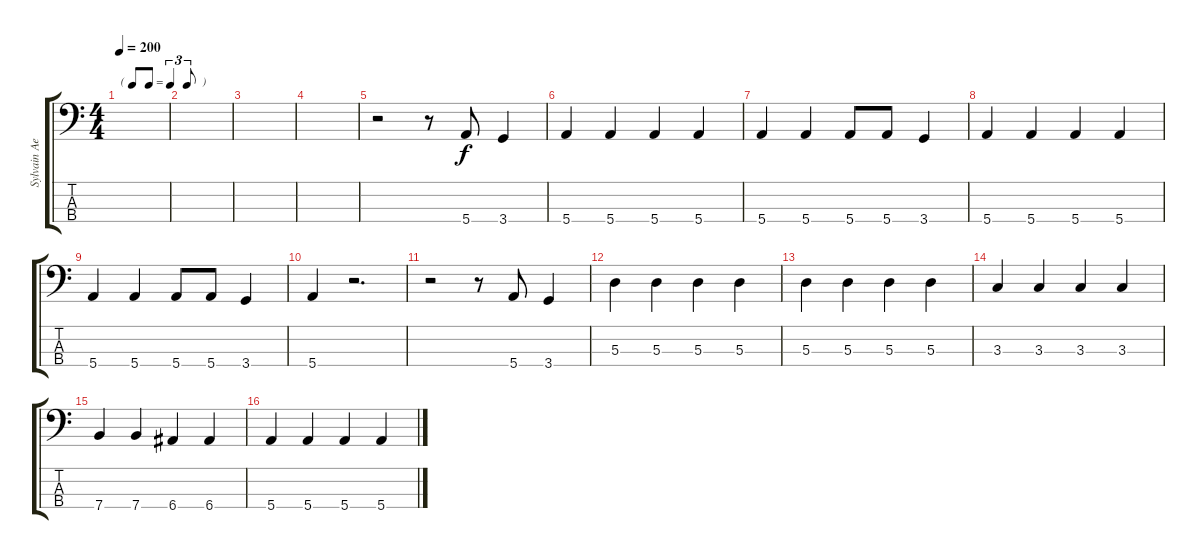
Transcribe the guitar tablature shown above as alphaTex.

\track ("Sylvain Aertbeliën" "Sylvain Ae") {instrument electricbassfinger}
\staff {score tabs}
\tuning (G2 D2 A1 E1) {hide}
\ts (4 4)
\tf triplet8th
\tempo 200
\clef f4
\ks c
|
|
|
|
r.2 r.8 5.4.8 3.4.4 |
5.4.4 5.4.4 5.4.4 5.4.4 |
5.4.4 5.4.4 5.4.8 5.4.8 3.4.4 |
5.4.4 5.4.4 5.4.4 5.4.4 |
5.4.4 5.4.4 5.4.8 5.4.8 3.4.4 |
5.4.4 r.2{d} |
r.2 r.8 5.4.8 3.4.4 |
5.3.4 5.3.4 5.3.4 5.3.4 |
5.3.4 5.3.4 5.3.4 5.3.4 |
3.3.4 3.3.4 3.3.4 3.3.4 |
7.4.4 7.4.4 6.4.4 6.4.4 |
5.4.4 5.4.4 5.4.4 5.4.4
